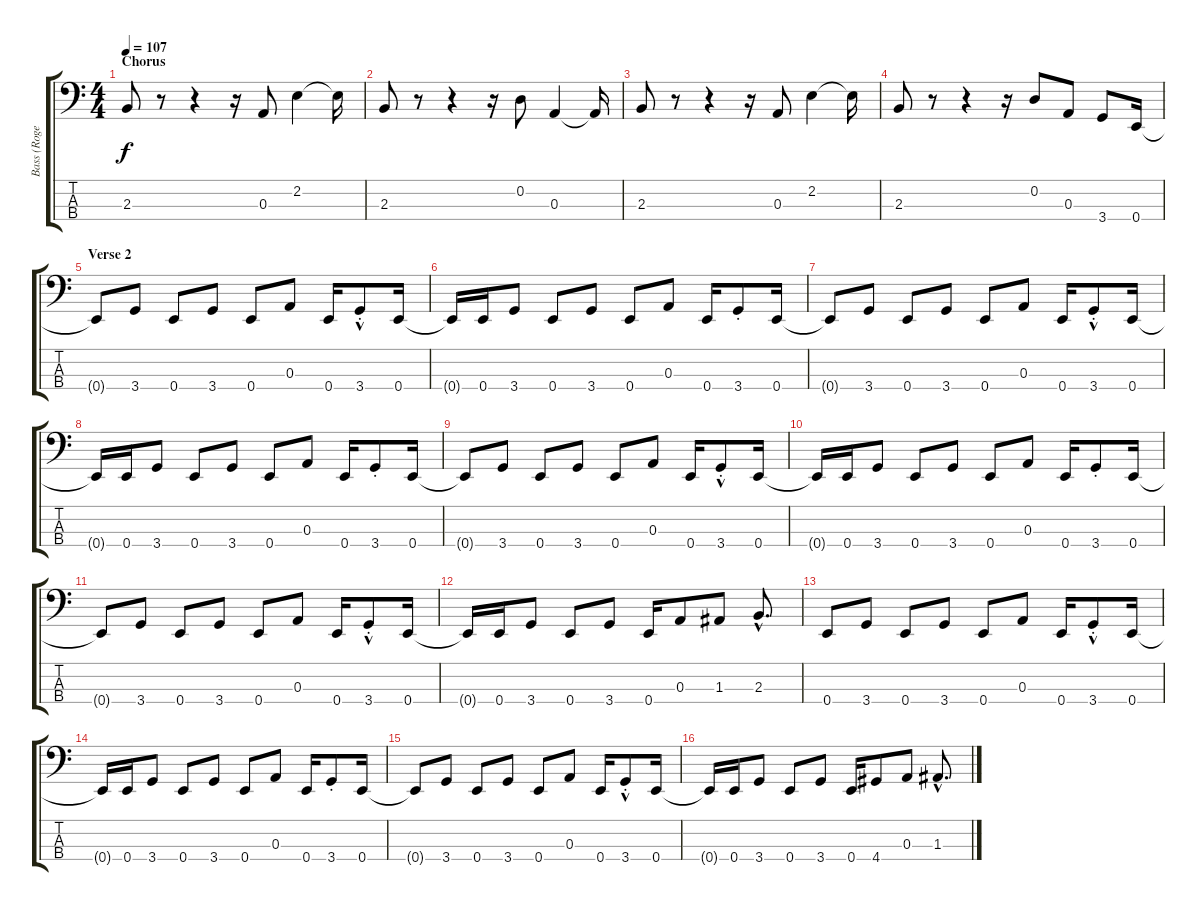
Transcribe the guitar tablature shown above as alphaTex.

\track ("Bass (Roger Glover)" "Bass (Roge") {instrument electricbasspick}
\staff {score tabs}
\tuning (G2 D2 A1 E1) {hide}
\ts (4 4)
\section ("" "Chorus")
\tempo 107
\clef f4
\ks c
2.3.8{dy f} r.8 r.4 r.16 0.3.8 2.2.4 2.2{t}.16 |
2.3.8 r.8 r.4 r.16 0.2.8 0.3.4 0.3{t}.16 |
2.3.8 r.8 r.4 r.16 0.3.8 2.2.4 2.2{t}.16 |
2.3.8 r.8 r.4 r.16 0.2.8 0.3.8 3.4.8 0.4.16 |
\section ("" "Verse 2")
0.4{t}.8 3.4.8 0.4.8 3.4.8 0.4.8 0.3.8 0.4.16 3.4{hac st}.8 0.4.16 |
0.4{t}.16 0.4.16 3.4.8 0.4.8 3.4.8 0.4.8 0.3.8 0.4.16 3.4{st}.8 0.4.16 |
0.4{t}.8 3.4.8 0.4.8 3.4.8 0.4.8 0.3.8 0.4.16 3.4{hac st}.8 0.4.16 |
0.4{t}.16 0.4.16 3.4.8 0.4.8 3.4.8 0.4.8 0.3.8 0.4.16 3.4{st}.8 0.4.16 |
0.4{t}.8 3.4.8 0.4.8 3.4.8 0.4.8 0.3.8 0.4.16 3.4{hac st}.8 0.4.16 |
0.4{t}.16 0.4.16 3.4.8 0.4.8 3.4.8 0.4.8 0.3.8 0.4.16 3.4{st}.8 0.4.16 |
0.4{t}.8 3.4.8 0.4.8 3.4.8 0.4.8 0.3.8 0.4.16 3.4{hac st}.8 0.4.16 |
0.4{t}.16 0.4.16 3.4.8 0.4.8 3.4.8 0.4.16 0.3.8 1.3.8 2.3{hac}.8{d} |
0.4.8 3.4.8 0.4.8 3.4.8 0.4.8 0.3.8 0.4.16 3.4{hac st}.8 0.4.16 |
0.4{t}.16 0.4.16 3.4.8 0.4.8 3.4.8 0.4.8 0.3.8 0.4.16 3.4{st}.8 0.4.16 |
0.4{t}.8 3.4.8 0.4.8 3.4.8 0.4.8 0.3.8 0.4.16 3.4{hac st}.8 0.4.16 |
0.4{t}.16 0.4.16 3.4.8 0.4.8 3.4.8 0.4.16 4.4.8 0.3.8 1.3{hac}.8{d}
